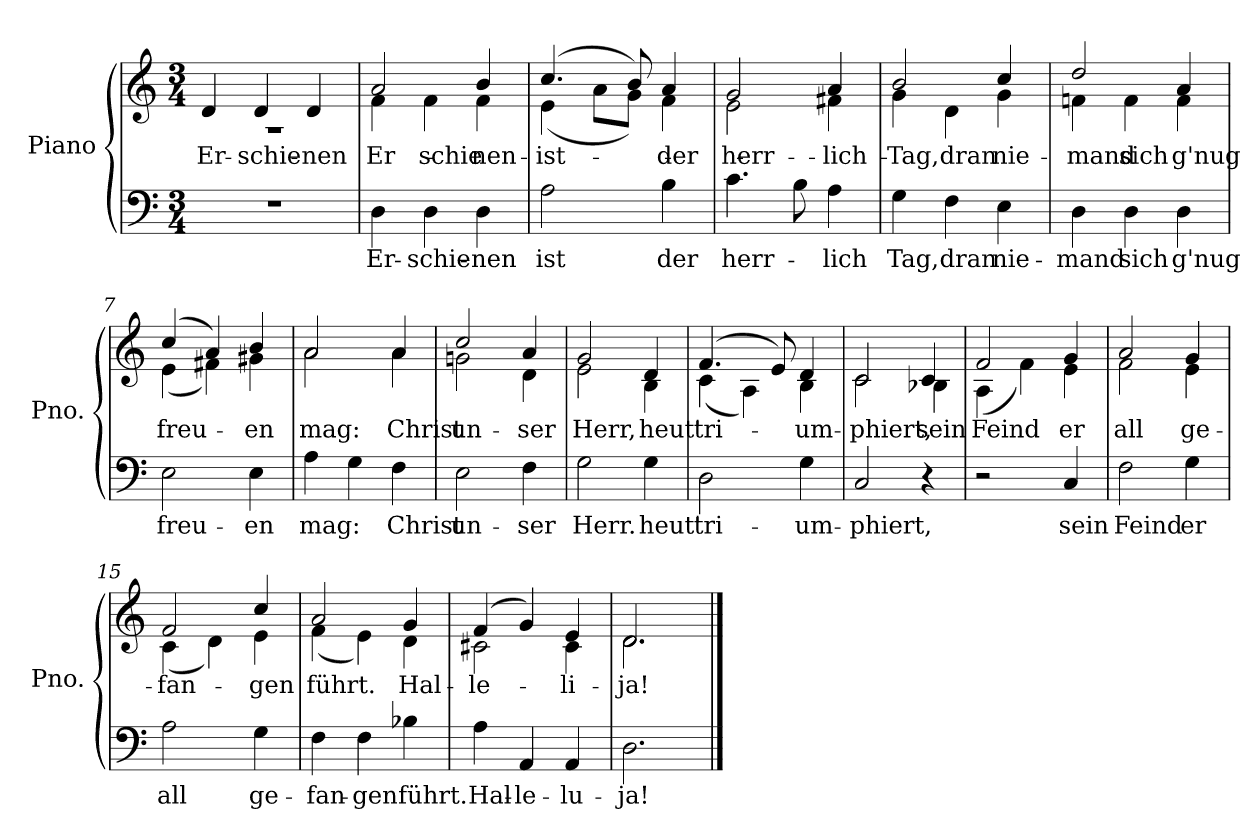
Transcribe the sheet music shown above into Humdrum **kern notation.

**kern	**text	**kern	**text
*part1	*part1	*part1	*part1
*staff2	*staff2	*staff1	*staff1
*I"Piano	*	*	*
*I'Pno.	*	*	*
*clefF4	*	*clefG2	*
*k[]	*	*k[]	*
*M3/4	*	*M3/4	*
*MM100	*	*MM100	*
=1	=1	=1	=1
!	!	!	!LO:LY:a
*	*	*^	*
2.r	.	4d/	2.r	Er-
!	!	!	!	!LO:LY:a
.	.	4d/	.	-schie-
!	!	!	!	!LO:LY:a
.	.	4d/	.	-nen
=2	=2	=2	=2	=2
!	!LO:LY:b	!	!	!LO:LY:a
!	!	!	!	!LO:LY:b
4D\	Er-	2a/	4f\	Er-
!	!LO:LY:b	!	!	!LO:LY:b
4D\	-schie-	.	4f\	-schie-
!	!LO:LY:b	!	!	!LO:LY:a
!	!	!	!	!LO:LY:b
4D\	-nen	4b/	4f\	-nen
=3	=3	=3	=3	=3
!	!LO:LY:b	!	!	!LO:LY:a
!	!	!	!	!LO:LY:b
2A\	ist	(4.cc/	(4e\	ist
.	.	.	8a\L	.
.	.	8b/)	8g\J)	.
!	!LO:LY:b	!	!	!LO:LY:a
!	!	!	!	!LO:LY:b
4B\	der	4a/	4f\	der
=4	=4	=4	=4	=4
!	!LO:LY:b	!	!	!LO:LY:a
!	!	!	!	!LO:LY:b
4.c\	herr-	2g/	2e\	herr-
8B\	.	.	.	.
!	!LO:LY:b	!	!	!LO:LY:a
!	!	!	!	!LO:LY:b
4A\	-lich	4a/	4f#X\	-lich
=5	=5	=5	=5	=5
!	!LO:LY:b	!	!	!LO:LY:a
!	!	!	!	!LO:LY:b
4G\	Tag,	2b/	4g\	Tag,
!	!LO:LY:b	!	!	!LO:LY:b
4F\	dran	.	4d\	dran
!	!LO:LY:b	!	!	!LO:LY:a
!	!	!	!	!LO:LY:b
4E\	nie-	4cc/	4g\	nie-
=6	=6	=6	=6	=6
!	!LO:LY:b	!	!	!LO:LY:a
!	!	!	!	!LO:LY:b
4D\	-mand	2dd/	4fn\	-mand
!	!LO:LY:b	!	!	!LO:LY:b
4D\	sich	.	4f\	sich
!	!LO:LY:b	!	!	!LO:LY:a
!	!	!	!	!LO:LY:b
4D\	g'nug	4a/	4f\	g'nug
=7	=7	=7	=7	=7
!	!LO:LY:b	!	!	!LO:LY:b
2E\	freu-	(4cc/	(4e\	freu-
.	.	4a/)	4f#X\)	.
!	!LO:LY:b	!	!	!LO:LY:b
4E\	-en	4b/	4g#X\	-en
=8	=8	=8	=8	=8
!	!LO:LY:b	!	!	!LO:LY:b
4A\	mag:	2a/	2a\	mag:
4G\	.	.	.	.
!	!LO:LY:b	!	!	!LO:LY:b
4F\	Christ	4a/	4a\	Christ
=9	=9	=9	=9	=9
!	!LO:LY:b	!	!	!LO:LY:b
2E\	un-	2cc/	2gn\	un-
!	!LO:LY:b	!	!	!LO:LY:b
4F\	-ser	4a/	4d\	-ser
=10	=10	=10	=10	=10
!	!LO:LY:b	!	!	!LO:LY:b
2G\	Herr.	2g/	2e\	Herr,
!	!LO:LY:b	!	!	!LO:LY:b
4G\	heut'	4d/	4B\	heut'
=11	=11	=11	=11	=11
!	!LO:LY:b	!	!	!LO:LY:b
2D\	tri-	(4.f/	(4c\	tri-
.	.	.	4A\)	.
.	.	8e/)	.	.
!	!LO:LY:b	!	!	!LO:LY:b
4G\	-um-	4d/	4B\	-um-
=12	=12	=12	=12	=12
!	!LO:LY:b	!	!	!LO:LY:b
2C/	-phiert,	2c/	2c\	-phiert,
!	!	!	!	!LO:LY:b
4r	.	4c/	4B-X\	sein
=13	=13	=13	=13	=13
!	!	!	!	!LO:LY:b
2r	.	2f/	(4A\	Feind
.	.	.	4f\)	.
!	!LO:LY:b	!	!	!LO:LY:b
4C/	sein	4g/	4e\	er
=14	=14	=14	=14	=14
!	!LO:LY:b	!	!	!LO:LY:b
2F\	Feind	2a/	2f\	all
!	!LO:LY:b	!	!	!LO:LY:b
4G\	er	4g/	4e\	ge-
=15	=15	=15	=15	=15
!	!LO:LY:b	!	!	!LO:LY:b
2A\	all	2f/	(4c\	-fan-
.	.	.	4d\)	.
!	!LO:LY:b	!	!	!LO:LY:b
4G\	ge-	4cc/	4e\	-gen
=16	=16	=16	=16	=16
!	!LO:LY:b	!	!	!LO:LY:b
4F\	-fan-	2a/	(4f\	führt.
!	!LO:LY:b	!	!	!
4F\	-gen	.	4e\)	.
!	!LO:LY:b	!	!	!LO:LY:b
4B-X\	führt.	4g/	4d\	Hal-
=17	=17	=17	=17	=17
!	!LO:LY:b	!	!	!LO:LY:b
4A\	Hal-	(4f/	2c#X\	-le-
!	!LO:LY:b	!	!	!
4AA/	-le-	4g/)	.	.
!	!LO:LY:b	!	!	!LO:LY:b
4AA/	-lu-	4e/	4c#\	-li-
=18	=18	=18	=18	=18
!	!LO:LY:b	!	!	!LO:LY:b
2.D\	-ja!	2.d/	2.d\	-ja!
*	*	*v	*v	*
==	==	==	==
*-	*-	*-	*-
